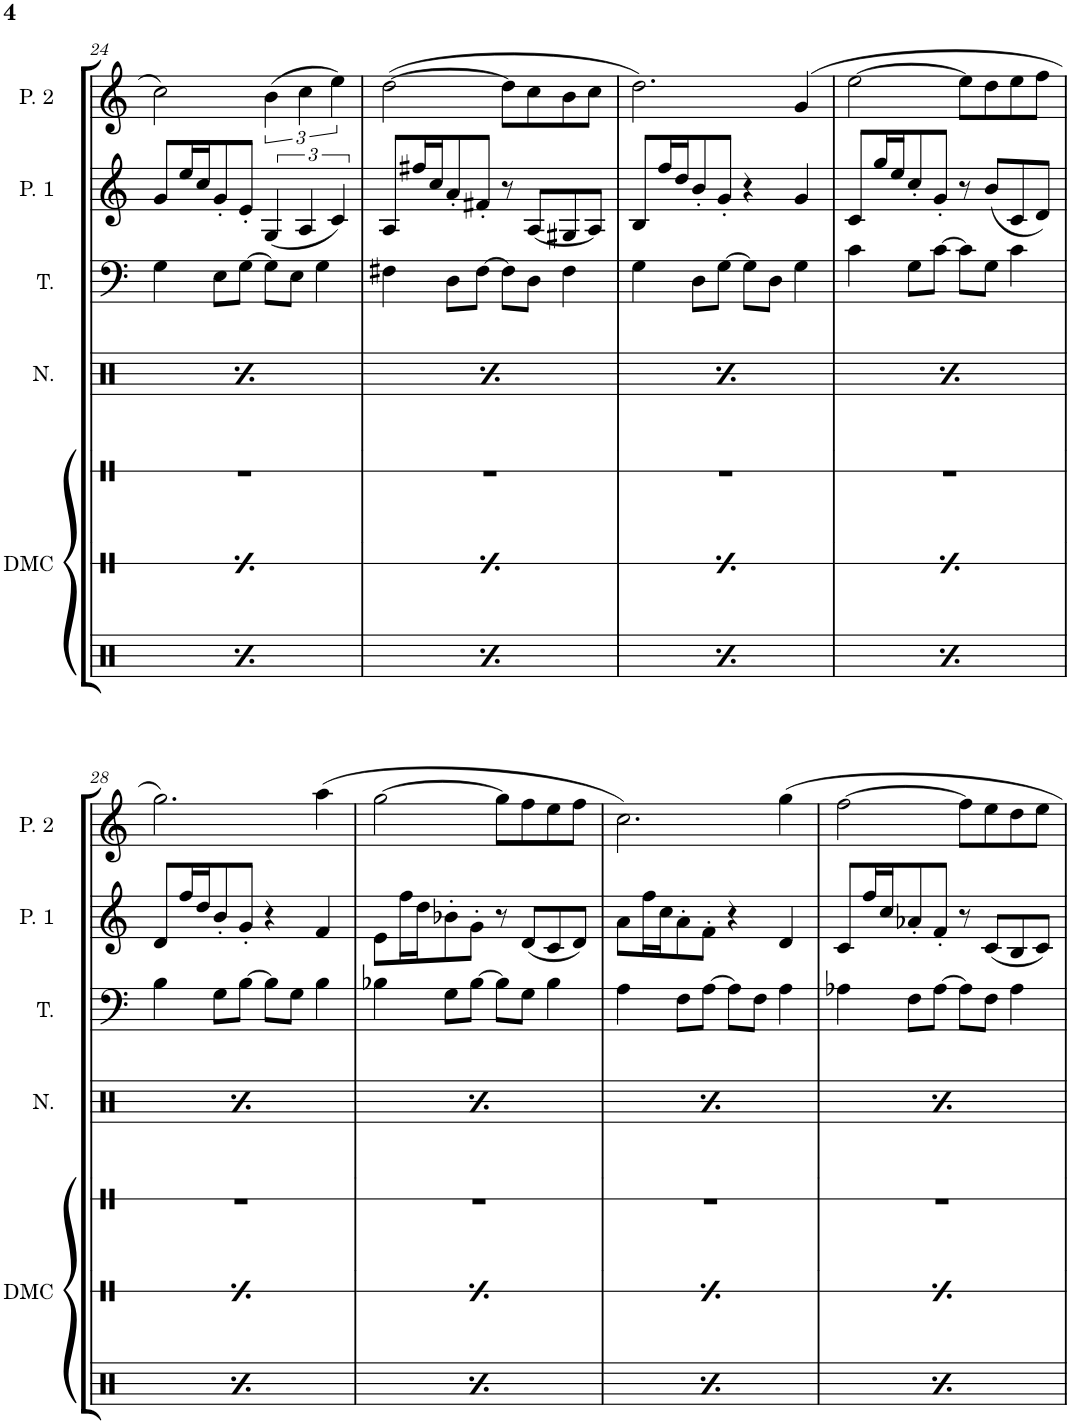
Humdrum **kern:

**kern	**kern	**kern	**kern	**kern	**kern	**kern
*part7	*part6	*part5	*part4	*part3	*part2	*part1
*staff7	*staff6	*staff5	*staff4	*staff3	*staff2	*staff1
*I"Drumset	*I"DMC	*I"Timbales	*I"Noise	*I"Triangle	*I"Pulse 1	*I"Pulse 2
*	*I'DMC	*I'Tim	*I'N.	*I'T.	*I'P. 1	*I'P. 2
!!LO:PB:g=z
*clefX	*clefX	*clefX	*clefX	*clefF4	*clefG2	*clefG2
*k[]	*k[]	*k[]	*k[]	*k[]	*k[]	*k[]
=24	=24	=24	=24	=24	=24	=24
4Rf\	8r	1r	8Rgg/L	4G\	8g/L	2cc\
.	16Rf/LL	.	16Rgg/L	.	16ee/L	.
.	16Rf/J	.	16Rgg/J	.	16cc/J	.
4r	8Rf/	.	8Rgg/	8E\L	8g'/	.
.	8Rd/J	.	8Rgg/J	[8G\J	8e'/J	.
4Rf\	8r	.	8Rgg/L	8G\L]	(6G/	(6b\
.	8Rf/L	.	8Rgg/	8E\J	.	.
.	.	.	.	.	6A/	6cc\
4r	8Rd/	.	8Rgg/	4G\	.	.
.	.	.	.	.	6c/)	6ee\)
.	8Rf/J	.	8Rgg/J	.	.	.
=25	=25	=25	=25	=25	=25	=25
4Rf\	8r	1r	8Rgg/L	4F#X\	8A/L	([2dd\
.	16Rf/LL	.	16Rgg/L	.	16ff#X/L	.
.	16Rf/J	.	16Rgg/J	.	16cc/J	.
4r	8Rf/	.	8Rgg/	8D\L	8a'/	.
.	8Rd/J	.	8Rgg/J	[8F#\J	8f#X'/J	.
4Rf\	8r	.	8Rgg/L	8F#\L]	8r	8dd\L]
.	8Rf/L	.	8Rgg/	8D\J	[8A/L	8cc\
4r	8Rd/	.	8Rgg/	4F#\	8G#X/	8b\
.	8Rf/J	.	8Rgg/J	.	8A/J]	8cc\J
=26	=26	=26	=26	=26	=26	=26
4Rf\	8r	1r	8Rgg/L	4G\	8B/L	2.dd\)
.	16Rf/LL	.	16Rgg/L	.	16ff/L	.
.	16Rf/J	.	16Rgg/J	.	16dd/J	.
4r	8Rf/	.	8Rgg/	8D\L	8b'/	.
.	8Rd/J	.	8Rgg/J	[8G\J	8g'/J	.
4Rf\	8r	.	8Rgg/L	8G\L]	4r	.
.	8Rf/L	.	8Rgg/	8D\J	.	.
4r	8Rd/	.	8Rgg/	4G\	4g/	(4g/
.	8Rf/J	.	8Rgg/J	.	.	.
=27	=27	=27	=27	=27	=27	=27
4Rf\	8r	1r	8Rgg/L	4c\	8c/L	[2ee\
.	16Rf/LL	.	16Rgg/L	.	16gg/L	.
.	16Rf/J	.	16Rgg/J	.	16ee/J	.
4r	8Rf/	.	8Rgg/	8G\L	8cc'/	.
.	8Rd/J	.	8Rgg/J	[8c\J	8g'/J	.
4Rf\	8r	.	8Rgg/L	8c\L]	8r	8ee\L]
.	8Rf/L	.	8Rgg/	8G\J	(8b/L	8dd\
4r	8Rd/	.	8Rgg/	4c\	8c/	8ee\
.	8Rf/J	.	8Rgg/J	.	8d/J)	8ff\J
!!LO:LB:g=z
=28	=28	=28	=28	=28	=28	=28
4Rf\	8r	1r	8Rgg/L	4B\	8d/L	2.gg\)
.	16Rf/LL	.	16Rgg/L	.	16ff/L	.
.	16Rf/J	.	16Rgg/J	.	16dd/J	.
4r	8Rf/	.	8Rgg/	8G\L	8b'/	.
.	8Rd/J	.	8Rgg/J	[8B\J	8g'/J	.
4Rf\	8r	.	8Rgg/L	8B\L]	4r	.
.	8Rf/L	.	8Rgg/	8G\J	.	.
4r	8Rd/	.	8Rgg/	4B\	4f/	(4aa\
.	8Rf/J	.	8Rgg/J	.	.	.
=29	=29	=29	=29	=29	=29	=29
4Rf\	8r	1r	8Rgg/L	4B-X\	8e\L	[2gg\
.	16Rf/LL	.	16Rgg/L	.	16ff\L	.
.	16Rf/J	.	16Rgg/J	.	16dd\J	.
4r	8Rf/	.	8Rgg/	8G\L	8b-X'\	.
.	8Rd/J	.	8Rgg/J	[8B-\J	8g'\J	.
4Rf\	8r	.	8Rgg/L	8B-\L]	8r	8gg\L]
.	8Rf/L	.	8Rgg/	8G\J	(8d/L	8ff\
4r	8Rd/	.	8Rgg/	4B-\	8c/	8ee\
.	8Rf/J	.	8Rgg/J	.	8d/J)	8ff\J
=30	=30	=30	=30	=30	=30	=30
4Rf\	8r	1r	8Rgg/L	4A\	8a\L	2.cc\)
.	16Rf/LL	.	16Rgg/L	.	16ff\L	.
.	16Rf/J	.	16Rgg/J	.	16cc\J	.
4r	8Rf/	.	8Rgg/	8F\L	8a'\	.
.	8Rd/J	.	8Rgg/J	[8A\J	8f'\J	.
4Rf\	8r	.	8Rgg/L	8A\L]	4r	.
.	8Rf/L	.	8Rgg/	8F\J	.	.
4r	8Rd/	.	8Rgg/	4A\	4d/	4gg\
.	8Rf/J	.	8Rgg/J	.	.	.
=31	=31	=31	=31	=31	=31	=31
4Rf\	8r	1r	8Rgg/L	4A-X\	8c/L	[2ff\
.	16Rf/LL	.	16Rgg/L	.	16ff/L	.
.	16Rf/J	.	16Rgg/J	.	16cc/J	.
4r	8Rf/	.	8Rgg/	8F\L	8a-X'/	.
.	8Rd/J	.	8Rgg/J	[8A-\J	8f'/J	.
4Rf\	8r	.	8Rgg/L	8A-\L]	8r	8ff\L]
.	8Rf/L	.	8Rgg/	8F\J	(8c/L	8ee\
4r	8Rd/	.	8Rgg/	4A-\	8B/	8dd\
.	8Rf/J	.	8Rgg/J	.	8c/J)	8ee\J
=	=	=	=	=	=	=
*-	*-	*-	*-	*-	*-	*-
